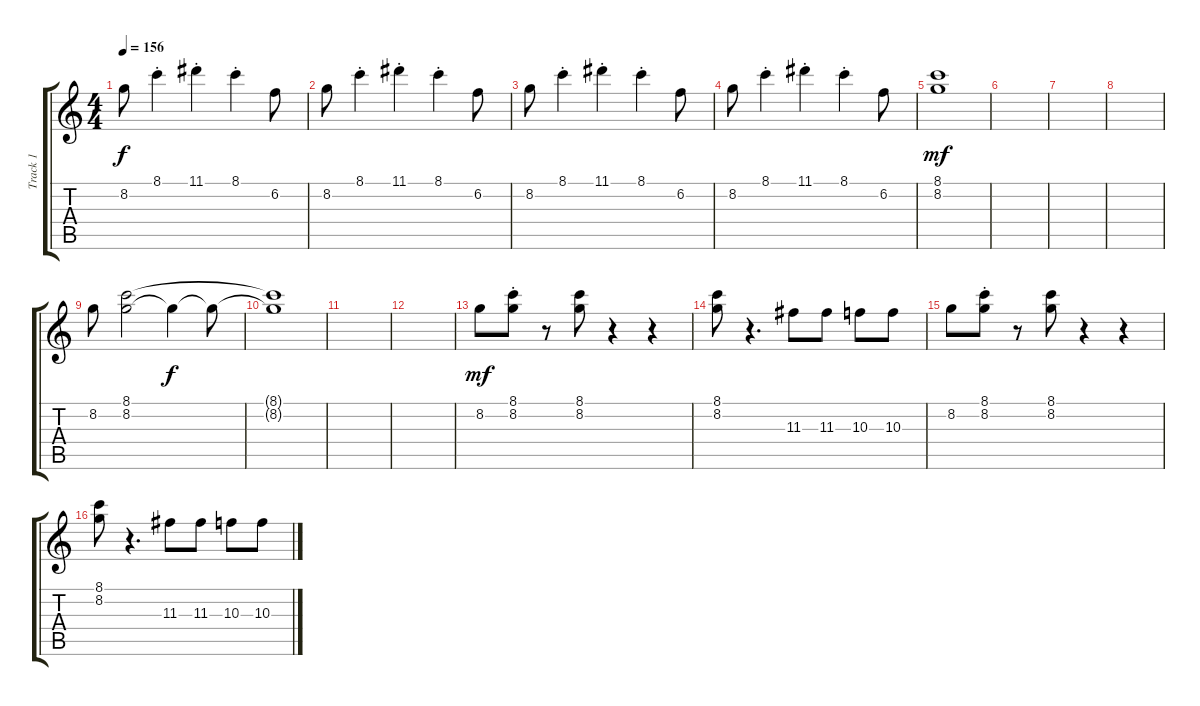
\track ("Track 1" "Track 1") {instrument distortionguitar}
\staff {score tabs}
\tuning (E4 B3 G3 D3 A2 E2) {hide}
\ts (4 4)
\tempo 156
\clef g2
\ks c
8.2.8{dy f} 8.1{st}.4 11.1{st}.4 8.1{st}.4 6.2.8 |
8.2.8 8.1{st}.4 11.1{st}.4 8.1{st}.4 6.2.8 |
8.2.8 8.1{st}.4 11.1{st}.4 8.1{st}.4 6.2.8 |
8.2.8 8.1{st}.4 11.1{st}.4 8.1{st}.4 6.2.8 |
(8.1 8.2).1{dy mf} |
|
|
|
8.2.8 (8.1 8.2).2 8.2{t}.4{dy f} 8.2{t}.8 |
(8.1{t} 8.2{t}).1 |
|
|
8.2.8{dy mf} (8.1 8.2{st}).8 r.8 (8.1 8.2).8 r.4 r.4 |
(8.1 8.2).8 r.4{d} 11.3.8 11.3.8 10.3.8 10.3.8 |
8.2.8 (8.1 8.2{st}).8 r.8 (8.1 8.2).8 r.4 r.4 |
(8.1 8.2).8 r.4{d} 11.3.8 11.3.8 10.3.8 10.3.8
